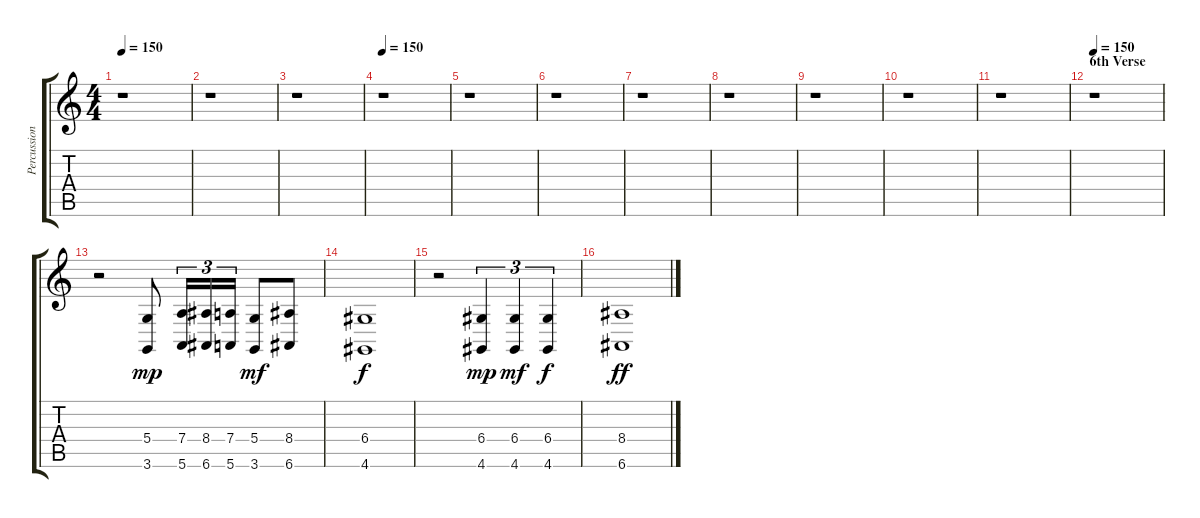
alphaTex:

\track ("Percussion" "Percussion") {instrument taikodrum}
\staff {score tabs}
\tuning (E4 B3 G3 D3 A2 E2) {hide}
\ts (4 4)
\tempo 150
\clef g2
\ks c
r.1{dy f} |
r.1 |
r.1 |
\tempo 150
r.1 |
r.1 |
r.1 |
r.1 |
r.1 |
r.1 |
r.1 |
r.1 |
\section ("" "6th Verse")
\tempo 150
r.1 |
r.2{volume 15} (5.4 3.6).8{dy mp} (7.4 5.6).16{tu (3 2)} (8.4 6.6).16{tu (3 2)} (7.4 5.6).16{tu (3 2)} (5.4 3.6).8{dy mf} (8.4 6.6).8 |
(6.4 4.6).1{dy f} |
r.2 (6.4 4.6).4{tu (3 2) dy mp} (6.4 4.6).4{tu (3 2) dy mf} (6.4 4.6).4{tu (3 2) dy f} |
(8.4 6.6).1{dy ff}
